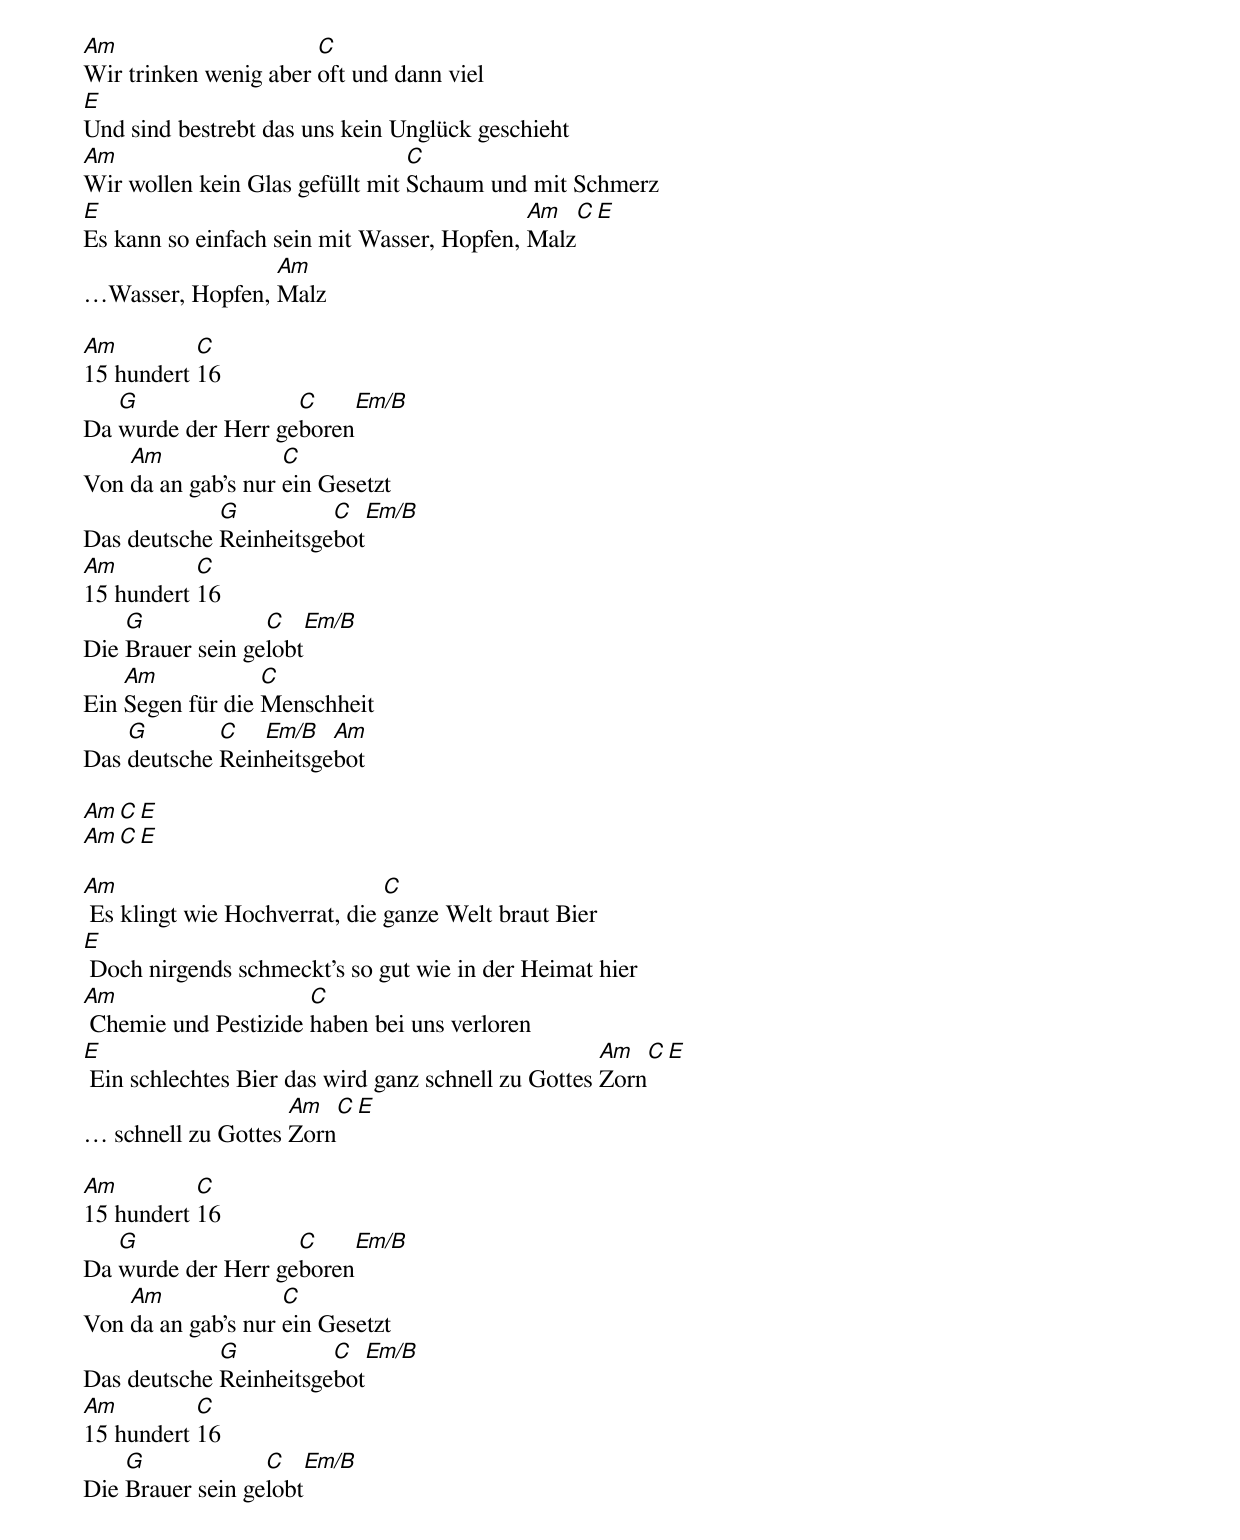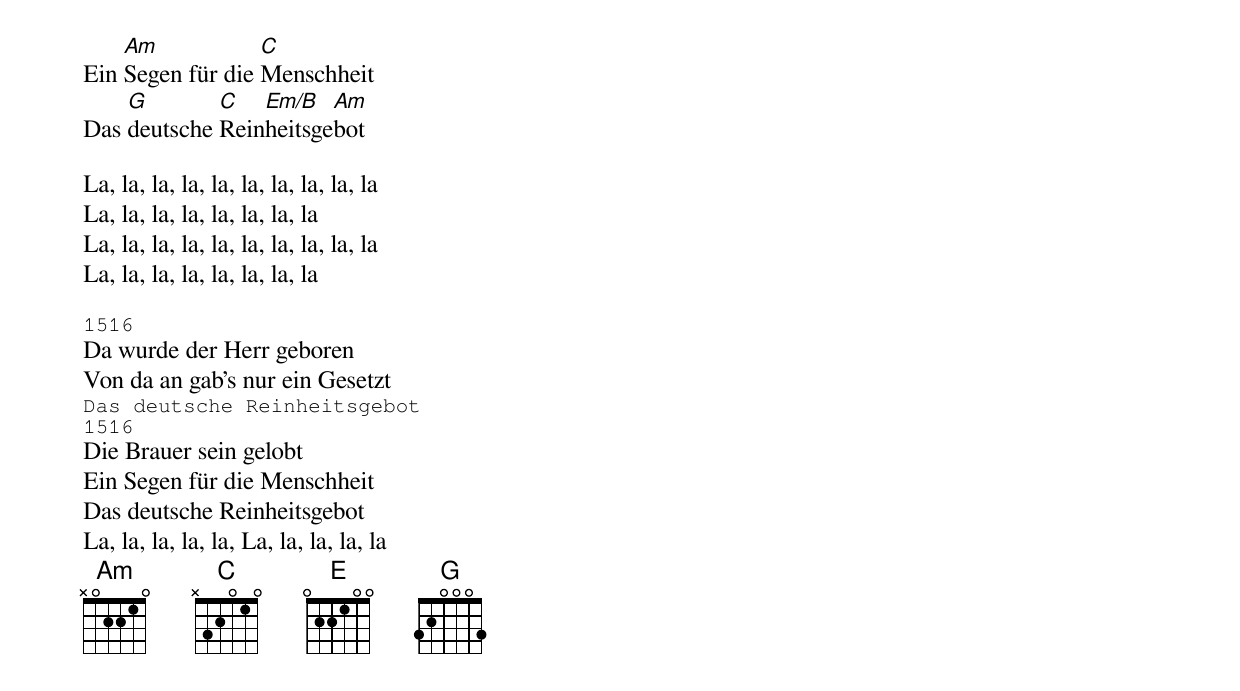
Am                     C
Wir trinken wenig aber oft und dann viel
E
Und sind bestrebt das uns kein Unglück geschieht
Am                               C
Wir wollen kein Glas gefüllt mit Schaum und mit Schmerz
E                                           Am    C E
Es kann so einfach sein mit Wasser, Hopfen, Malz
                 Am
…Wasser, Hopfen, Malz

Am         C
15 hundert 16
   G                C     Em/B
Da wurde der Herr geboren
    Am              C
Von da an gab's nur ein Gesetzt
             G          C   Em/B
Das deutsche Reinheitsgebot
Am         C
15 hundert 16
    G             C    Em/B
Die Brauer sein gelobt
    Am            C
Ein Segen für die Menschheit
    G        C   Em/B   Am
Das deutsche Reinheitsgebot

Am C E
Am C E

Am                             C
 Es klingt wie Hochverrat, die ganze Welt braut Bier
E
 Doch nirgends schmeckt's so gut wie in der Heimat hier
Am                    C
 Chemie und Pestizide haben bei uns verloren
E                                                    Am   C E
 Ein schlechtes Bier das wird ganz schnell zu Gottes Zorn
                    Am   C E
… schnell zu Gottes Zorn

Am         C
15 hundert 16
   G                C     Em/B
Da wurde der Herr geboren
    Am              C
Von da an gab's nur ein Gesetzt
             G          C   Em/B
Das deutsche Reinheitsgebot
Am         C
15 hundert 16
    G             C    Em/B
Die Brauer sein gelobt
    Am            C
Ein Segen für die Menschheit
    G        C   Em/B   Am
Das deutsche Reinheitsgebot

La, la, la, la, la, la, la, la, la, la
La, la, la, la, la, la, la, la
La, la, la, la, la, la, la, la, la, la
La, la, la, la, la, la, la, la

1516
Da wurde der Herr geboren
Von da an gab's nur ein Gesetzt
Das deutsche Reinheitsgebot
1516
Die Brauer sein gelobt
Ein Segen für die Menschheit
Das deutsche Reinheitsgebot
La, la, la, la, la, La, la, la, la, la
